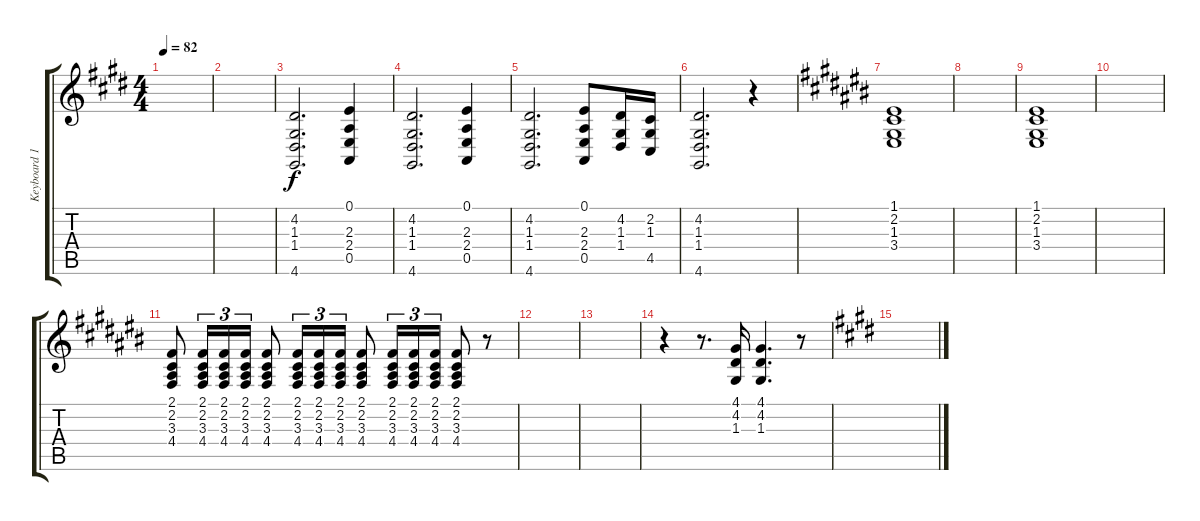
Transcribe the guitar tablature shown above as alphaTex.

\track ("Keyboard 1" "Keyboard 1") {instrument brasssection}
\staff {score tabs}
\tuning (E4 B3 G3 D3 A2 E2) {hide}
\ts (4 4)
\tempo 82
\clef g2
\ks e
|
|
(4.2 1.3 1.4 4.6).2{d} (0.1 2.3 2.4 0.5).4 |
(4.2 1.3 1.4 4.6).2{d} (0.1 2.3 2.4 0.5).4 |
(4.2 1.3 1.4 4.6).2{d} (0.1 2.3 2.4 0.5).8 (4.2 1.3 1.4).16 (2.2 1.3 4.5).16 |
(4.2 1.3 1.4 4.6).2{d} r.4 |
\ks c#
(1.1 2.2 1.3 3.4).1 |
|
(1.1 2.2 1.3 3.4).1 |
|
(2.1 2.2 3.3 4.4).8 (2.1 2.2 3.3 4.4).16{tu (3 2)} (2.1 2.2 3.3 4.4).16{tu (3 2)} (2.1 2.2 3.3 4.4).16{tu (3 2)} (2.1 2.2 3.3 4.4).8 (2.1 2.2 3.3 4.4).16{tu (3 2)} (2.1 2.2 3.3 4.4).16{tu (3 2)} (2.1 2.2 3.3 4.4).16{tu (3 2)} (2.1 2.2 3.3 4.4).8 (2.1 2.2 3.3 4.4).16{tu (3 2)} (2.1 2.2 3.3 4.4).16{tu (3 2)} (2.1 2.2 3.3 4.4).16{tu (3 2)} (2.1 2.2 3.3 4.4).8 r.8 |
|
|
r.4 r.8{d} (4.1 4.2 1.3).16 (4.1 4.2 1.3).4{d} r.8 |
\ks e
